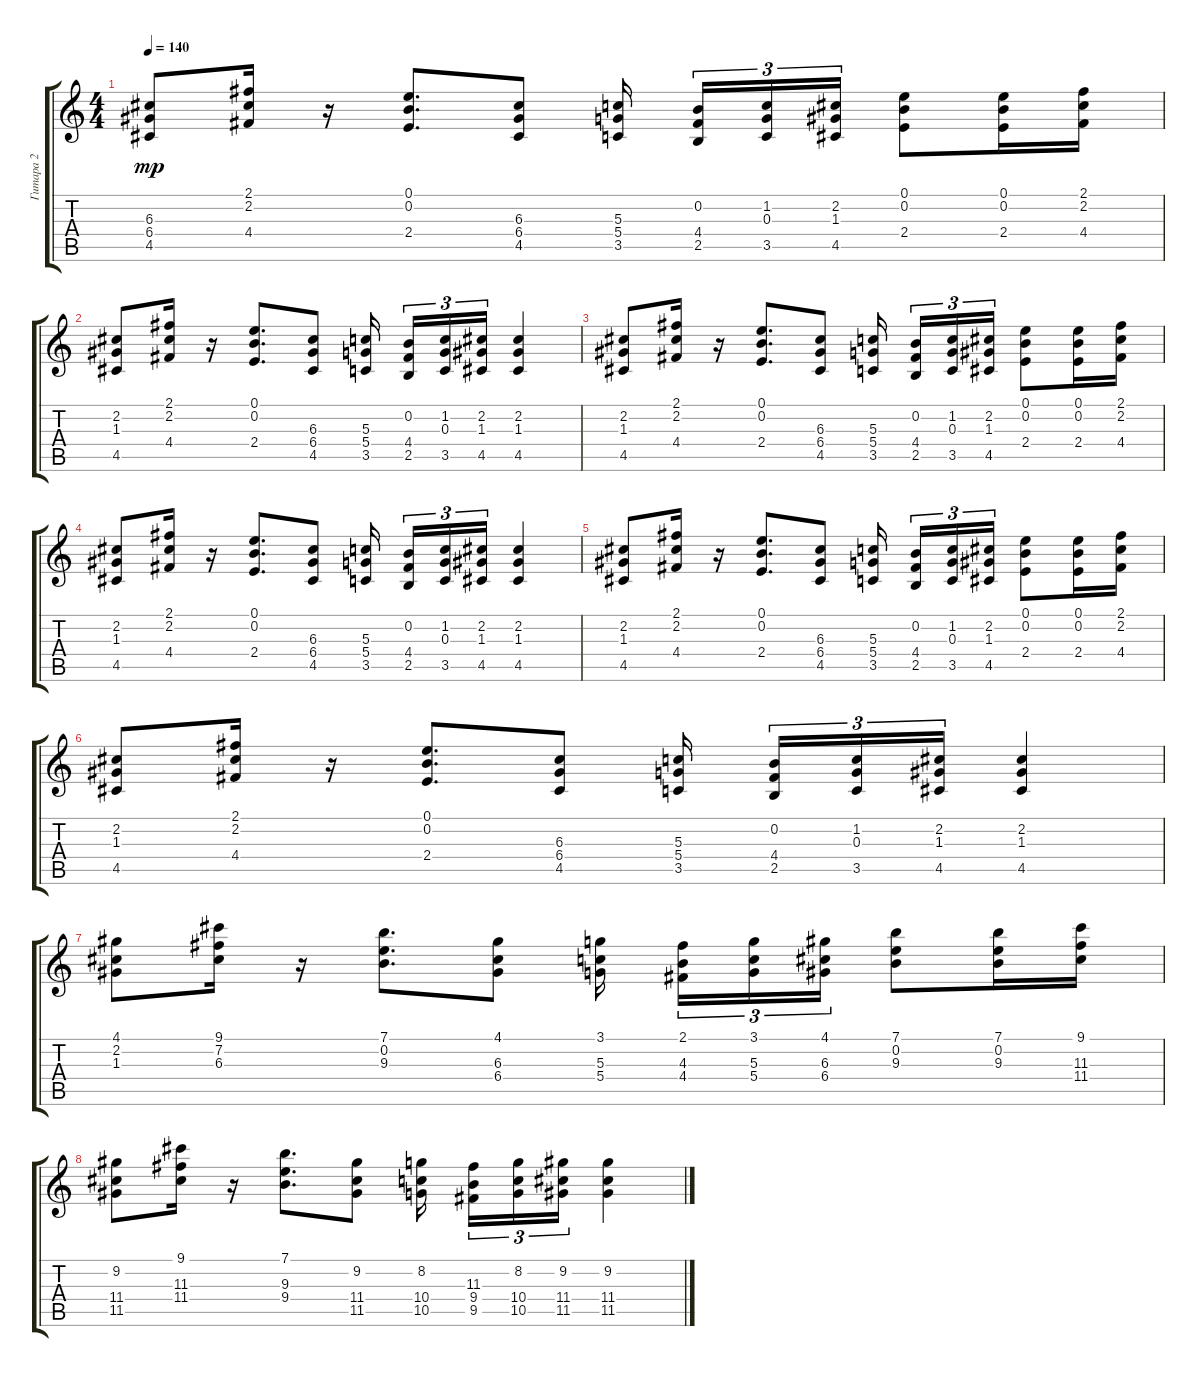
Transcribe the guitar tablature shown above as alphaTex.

\track ("Гитара 2" "Гитара 2") {instrument distortionguitar}
\staff {score tabs}
\tuning (E4 B3 G3 D3 A2 E2) {hide}
\ts (4 4)
\tempo 140
\clef g2
\ks c
(6.3 6.4 4.5).8{dy mp} (2.1 2.2 4.4).16 r.16 (0.1 0.2 2.4).8{d} (6.3 6.4 4.5).8 (5.3 5.4 3.5).16{beam splitsecondary} (0.2 4.4 2.5).16{tu (3 2)} (1.2 0.3 3.5).16{tu (3 2)} (2.2 1.3 4.5).16{tu (3 2)} (0.1 0.2 2.4).8 (0.1 0.2 2.4).16 (2.1 2.2 4.4).16 |
(2.2 1.3 4.5).8 (2.1 2.2 4.4).16 r.16 (0.1 0.2 2.4).8{d} (6.3 6.4 4.5).8 (5.3 5.4 3.5).16{beam splitsecondary} (0.2 4.4 2.5).16{tu (3 2)} (1.2 0.3 3.5).16{tu (3 2)} (2.2 1.3 4.5).16{tu (3 2)} (2.2 1.3 4.5).4 |
(2.2 1.3 4.5).8 (2.1 2.2 4.4).16 r.16 (0.1 0.2 2.4).8{d} (6.3 6.4 4.5).8 (5.3 5.4 3.5).16{beam splitsecondary} (0.2 4.4 2.5).16{tu (3 2)} (1.2 0.3 3.5).16{tu (3 2)} (2.2 1.3 4.5).16{tu (3 2)} (0.1 0.2 2.4).8 (0.1 0.2 2.4).16 (2.1 2.2 4.4).16 |
(2.2 1.3 4.5).8 (2.1 2.2 4.4).16 r.16 (0.1 0.2 2.4).8{d} (6.3 6.4 4.5).8 (5.3 5.4 3.5).16{beam splitsecondary} (0.2 4.4 2.5).16{tu (3 2)} (1.2 0.3 3.5).16{tu (3 2)} (2.2 1.3 4.5).16{tu (3 2)} (2.2 1.3 4.5).4 |
(2.2 1.3 4.5).8 (2.1 2.2 4.4).16 r.16 (0.1 0.2 2.4).8{d} (6.3 6.4 4.5).8 (5.3 5.4 3.5).16{beam splitsecondary} (0.2 4.4 2.5).16{tu (3 2)} (1.2 0.3 3.5).16{tu (3 2)} (2.2 1.3 4.5).16{tu (3 2)} (0.1 0.2 2.4).8 (0.1 0.2 2.4).16 (2.1 2.2 4.4).16 |
(2.2 1.3 4.5).8 (2.1 2.2 4.4).16 r.16 (0.1 0.2 2.4).8{d} (6.3 6.4 4.5).8 (5.3 5.4 3.5).16{beam splitsecondary} (0.2 4.4 2.5).16{tu (3 2)} (1.2 0.3 3.5).16{tu (3 2)} (2.2 1.3 4.5).16{tu (3 2)} (2.2 1.3 4.5).4 |
(4.1 2.2 1.3).8 (9.1 7.2 6.3).16 r.16 (7.1 0.2 9.3).8{d} (4.1 6.3 6.4).8 (3.1 5.3 5.4).16{beam splitsecondary} (2.1 4.3 4.4).16{tu (3 2)} (3.1 5.3 5.4).16{tu (3 2)} (4.1 6.3 6.4).16{tu (3 2)} (7.1 0.2 9.3).8 (7.1 0.2 9.3).16 (9.1 11.3 11.4).16 |
(9.2 11.4 11.5).8 (9.1 11.3 11.4).16 r.16 (7.1 9.3 9.4).8{d} (9.2 11.4 11.5).8 (8.2 10.4 10.5).16{beam splitsecondary} (11.3 9.4 9.5).16{tu (3 2)} (8.2 10.4 10.5).16{tu (3 2)} (9.2 11.4 11.5).16{tu (3 2)} (9.2 11.4 11.5).4
